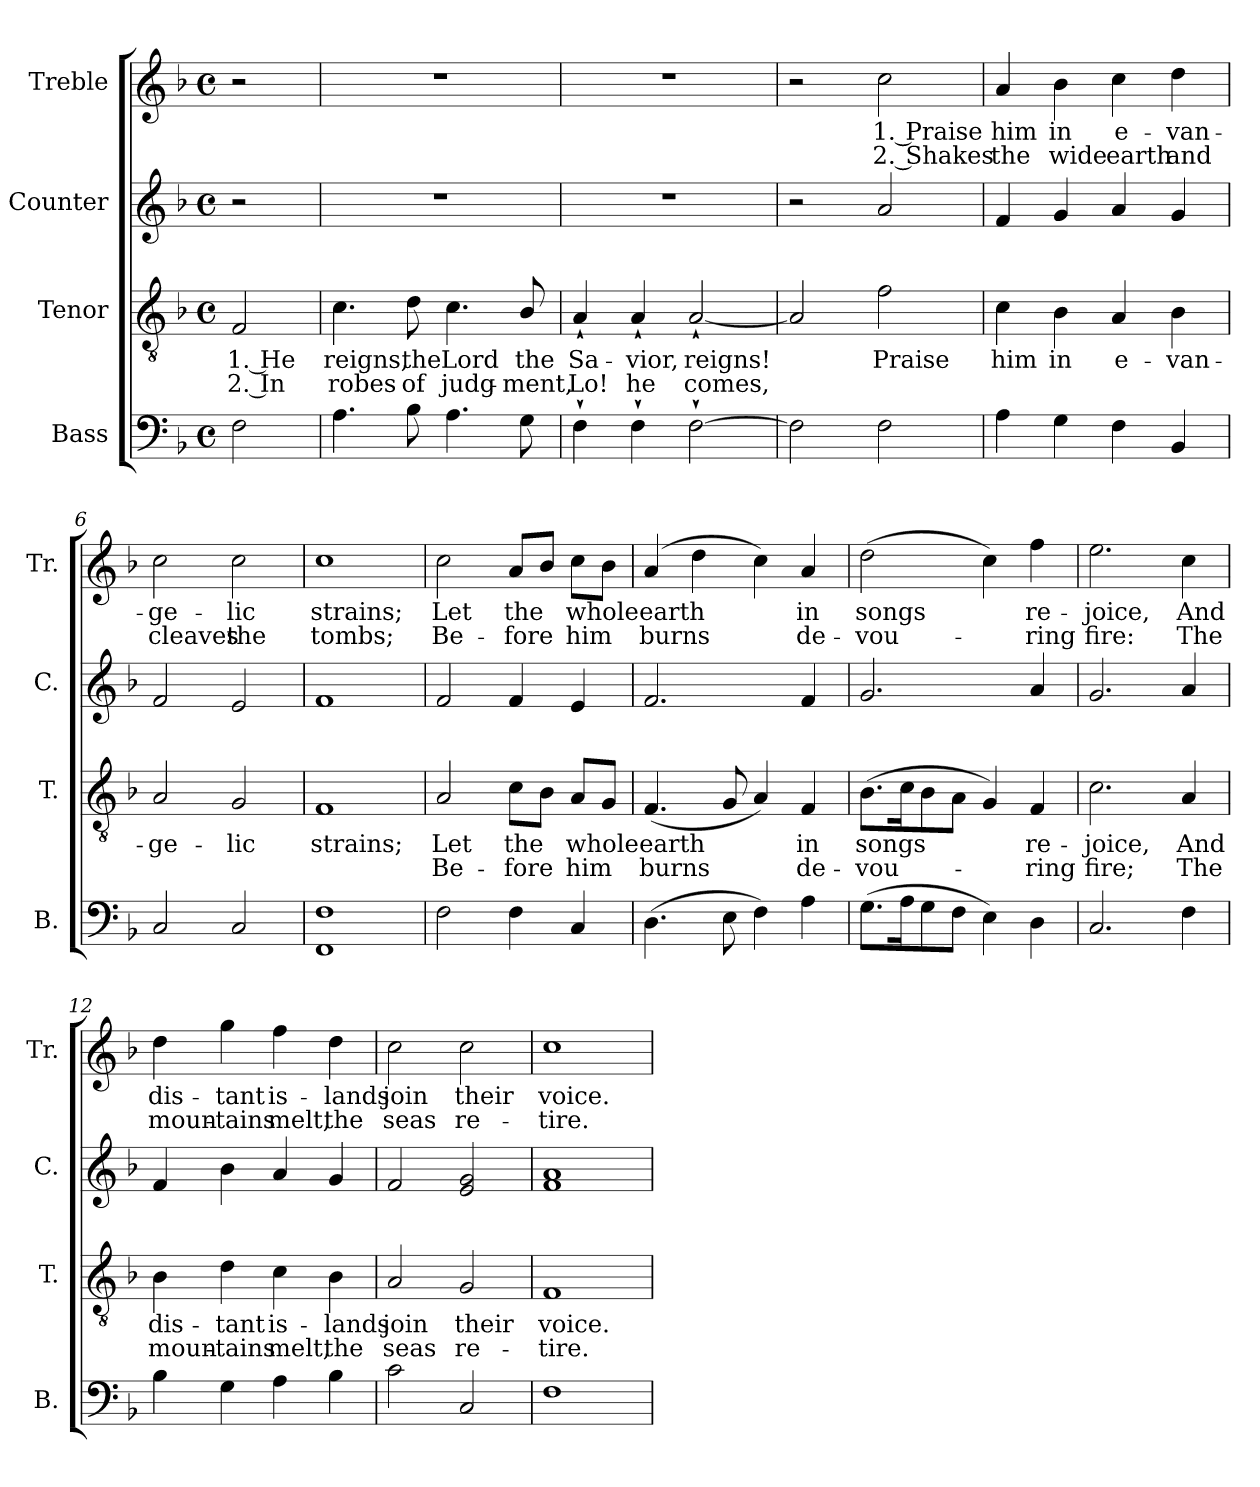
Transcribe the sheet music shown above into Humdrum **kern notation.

**kern	**kern	**text	**text	**kern	**kern	**text	**text
*part4	*part3	*part3	*part3	*part2	*part1	*part1	*part1
*staff4	*staff3	*staff3	*staff3	*staff2	*staff1	*staff1	*staff1
*I"Bass	*I"Tenor	*	*	*I"Counter	*I"Treble	*	*
*I'B.	*I'T.	*	*	*I'C.	*I'Tr.	*	*
*clefF4	*clefGv2	*	*	*clefG2	*clefG2	*	*
*k[b-]	*k[b-]	*	*	*k[b-]	*k[b-]	*	*
*M4/4	*M4/4	*	*	*M4/4	*M4/4	*	*
*met(c)	*met(c)	*	*	*met(c)	*met(c)	*	*
*MM140	*MM140	*	*	*MM140	*MM140	*	*
=1	=1	=1	=1	=1	=1	=1	=1
2F\	2F/	1. He	2. In	2r	2r	.	.
=2	=2	=2	=2	=2	=2	=2	=2
4.A\	4.c\	reigns,	robes	1r	1r	.	.
8B-\	8d\	the	of	.	.	.	.
4.A\	4.c\	Lord	judg-	.	.	.	.
8G\	8B-/	the	-ment,	.	.	.	.
=3	=3	=3	=3	=3	=3	=3	=3
4F`\	4A`/	Sa-	Lo!	1r	1r	.	.
4F`\	4A`/	-vior,	he	.	.	.	.
[2F`\	[2A`/	reigns!	comes,	.	.	.	.
=4	=4	=4	=4	=4	=4	=4	=4
2F\]	2A/]	.	.	2r	2r	.	.
2F\	2f\	Praise	.	2a/	2cc\	1. Praise	2. Shakes
=5	=5	=5	=5	=5	=5	=5	=5
4A\	4c\	him	.	4f/	4a/	him	the
4G\	4B-\	in	.	4g/	4b-\	in	wide
4F\	4A/	e-	.	4a/	4cc\	e-	earth
4BB-/	4B-\	-van-	.	4g/	4dd\	-van-	and
=6	=6	=6	=6	=6	=6	=6	=6
2C/	2A/	-ge-	.	2f/	2cc\	-ge-	cleaves
2C/	2G/	-lic	.	2e/	2cc\	-lic	the
=7	=7	=7	=7	=7	=7	=7	=7
1FF 1F	1F	strains;	.	1f	1cc	strains;	tombs;
!!LO:LB:g=z
=8	=8	=8	=8	=8	=8	=8	=8
2F\	2A/	Let	Be-	2f/	2cc\	Let	Be-
4F\	8c\L	the	-fore	4f/	8a/L	the	-fore
.	8B-\J	.	.	.	8b-/J	.	.
4C/	8A/L	whole	him	4e/	8cc\L	whole	him
.	8G/J	.	.	.	8b-\J	.	.
=9	=9	=9	=9	=9	=9	=9	=9
(4.D\	(4.F/	earth	burns	2.f/	(4a/	earth	burns
.	.	.	.	.	4dd\	.	.
8E\	8G/	.	.	.	.	.	.
4F\)	4A/)	.	.	.	4cc\)	.	.
4A\	4F/	in	de-	4f/	4a/	in	de-
=10	=10	=10	=10	=10	=10	=10	=10
(8.G\L	(8.B-\L	songs	-vou-	2.g/	(2dd\	songs	-vou-
16A\K	16c\K	.	.	.	.	.	.
8G\	8B-\	.	.	.	.	.	.
8F\J	8A\J	.	.	.	.	.	.
4E\)	4G/)	.	.	.	4cc\)	.	.
4D\	4F/	re-	-ring	4a/	4ff\	re-	-ring
=11	=11	=11	=11	=11	=11	=11	=11
2.C/	2.c\	-joice,	fire;	2.g/	2.ee\	-joice,	fire:
4F\	4A/	And	The	4a/	4cc\	And	The
=12	=12	=12	=12	=12	=12	=12	=12
4B-\	4B-\	dis-	moun-	4f/	4dd\	dis-	moun-
4G\	4d\	-tant	-tains	4b-\	4gg\	-tant	-tains
4A\	4c\	is-	melt,	4a/	4ff\	is-	melt,
4B-\	4B-\	-lands	the	4g/	4dd\	-lands	the
=13	=13	=13	=13	=13	=13	=13	=13
2c\	2A/	join	seas	2f/	2cc\	join	seas
2C/	2G/	their	re-	2e/ 2g/	2cc\	their	re-
=14	=14	=14	=14	=14	=14	=14	=14
1F	1F	voice.	-tire.	1f 1a	1cc	voice.	-tire.
=	=	=	=	=	=	=	=
*-	*-	*-	*-	*-	*-	*-	*-
